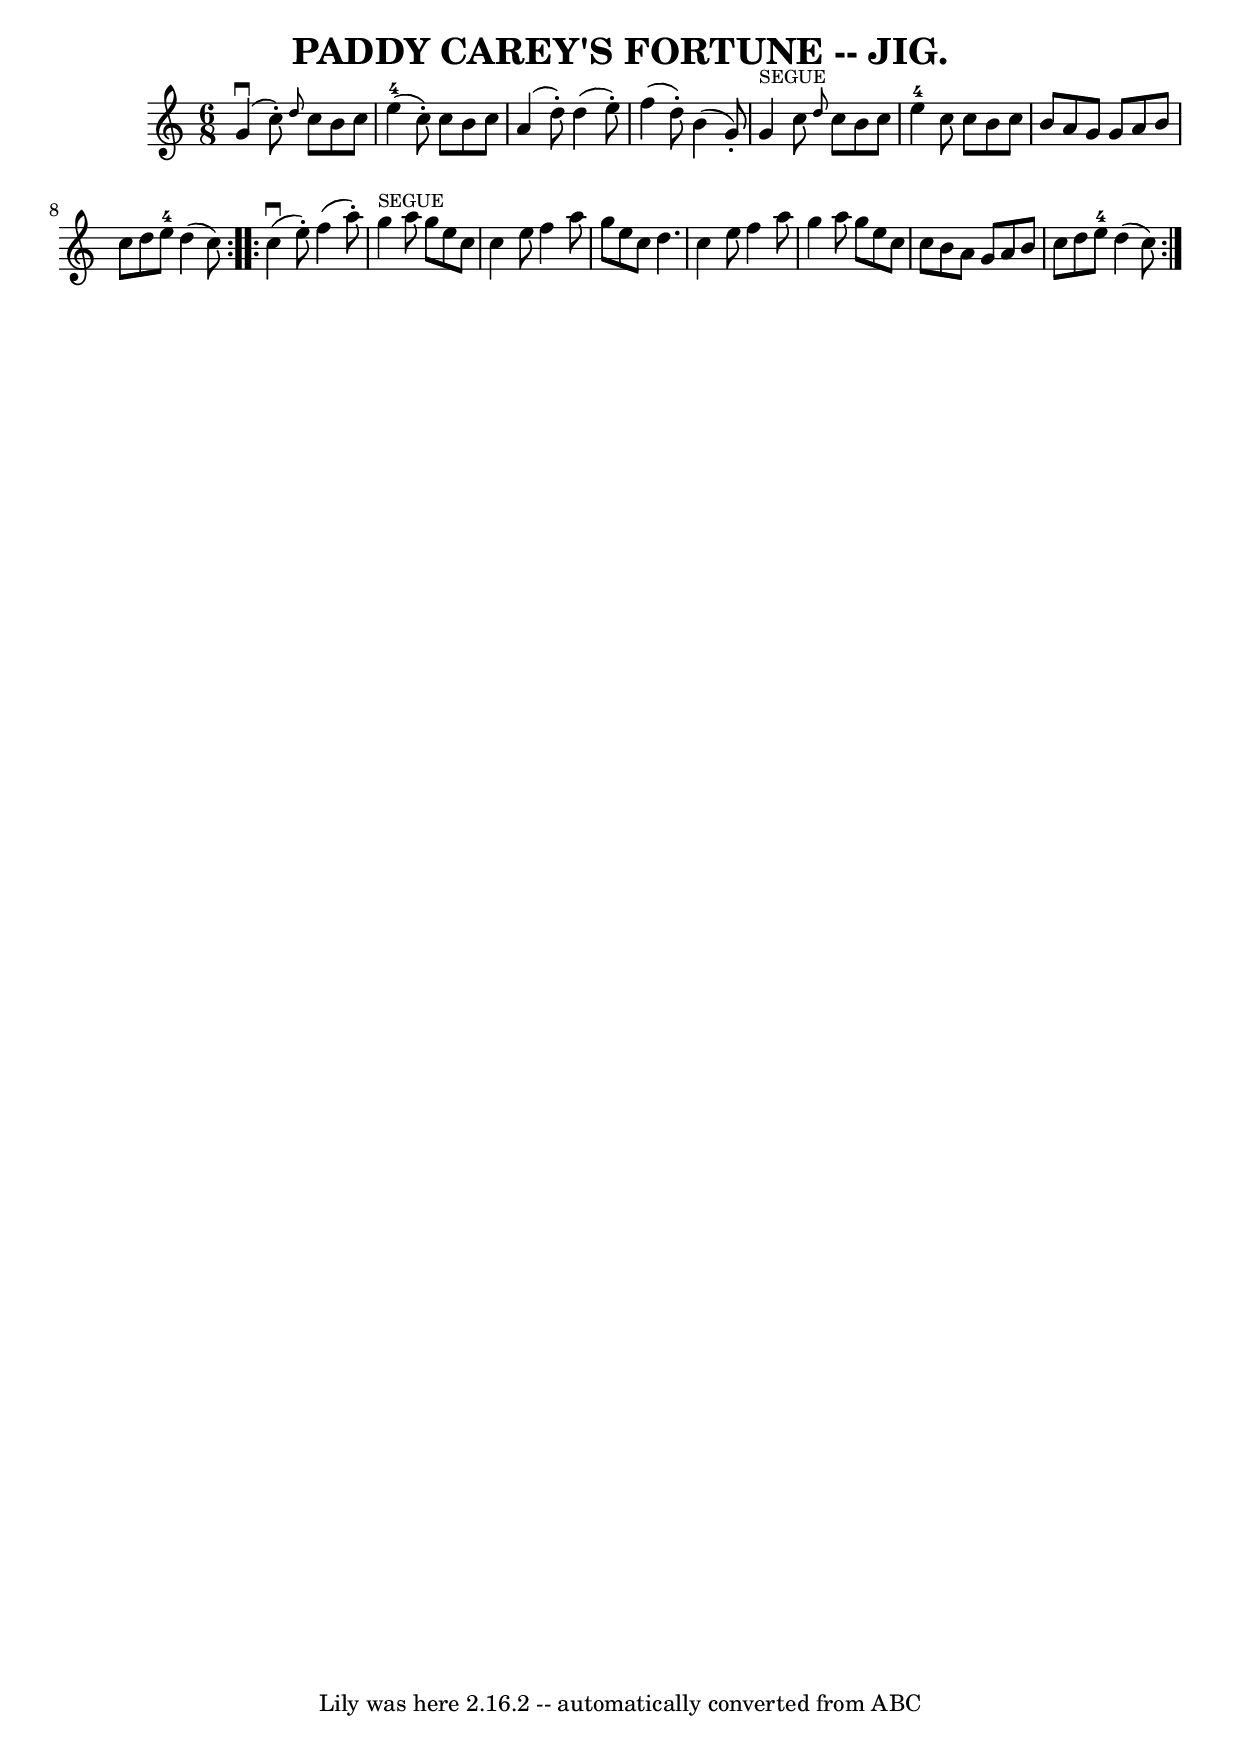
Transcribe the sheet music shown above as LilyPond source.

\version "2.16.2"
\include "Mammoth.ily"
\header {
  %% book = "Coles pg. 75.5"
  crossRefNumber = "13"
  footnotes = ""
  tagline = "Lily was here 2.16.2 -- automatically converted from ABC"
  title = "PADDY CAREY'S FORTUNE -- JIG."

}
voicedefault =  {



  \repeat volta 2 {

    \time 6/8 
    \key c \major
    g'4 (^\downbow c''8-.) \grace { d''8  
				   }   
    c''8 b'8 c''8  |
    e''4-4(c''8-.) c''8 b'8 c''8  |
    a'4 (d''8-.) d''4 (e''8-.) |
    f''4 (d''8-.) b'4 (g'8-.) |
    g'4^\segue c''8  \grace { d''8  

			    } c''8 b'8 c''8    |
    e''4-4 c''8 c''8 b'8 c''8   |
    b'8 a'8 g'8 g'8 a'8 b'8  |
    c''8 d''8    
    e''8-4 d''4 (c''8) 
  }     
  \repeat volta 2 {
    c''4 (^\downbow   
    e''8-.) f''4 (a''8-.) |
    g''4^\segue a''8 g''8    
    e''8 c''8  |
    c''4 e''8 f''4 a''8  |
    g''8 e''8  
    c''8 d''4.  |
    c''4 e''8 f''4 a''8  |
    g''4    
    a''8 g''8 e''8 c''8  |
    c''8 b'8 a'8 g'8 a'8    
    b'8  |
    c''8 d''8 e''8-4 d''4 (c''8) 
  }   

}

\score{
  <<

    \context Staff="default"
    {
      \voicedefault 
      
    }

  >>
  \layout {
    
  }
  \midi {
  }

}
